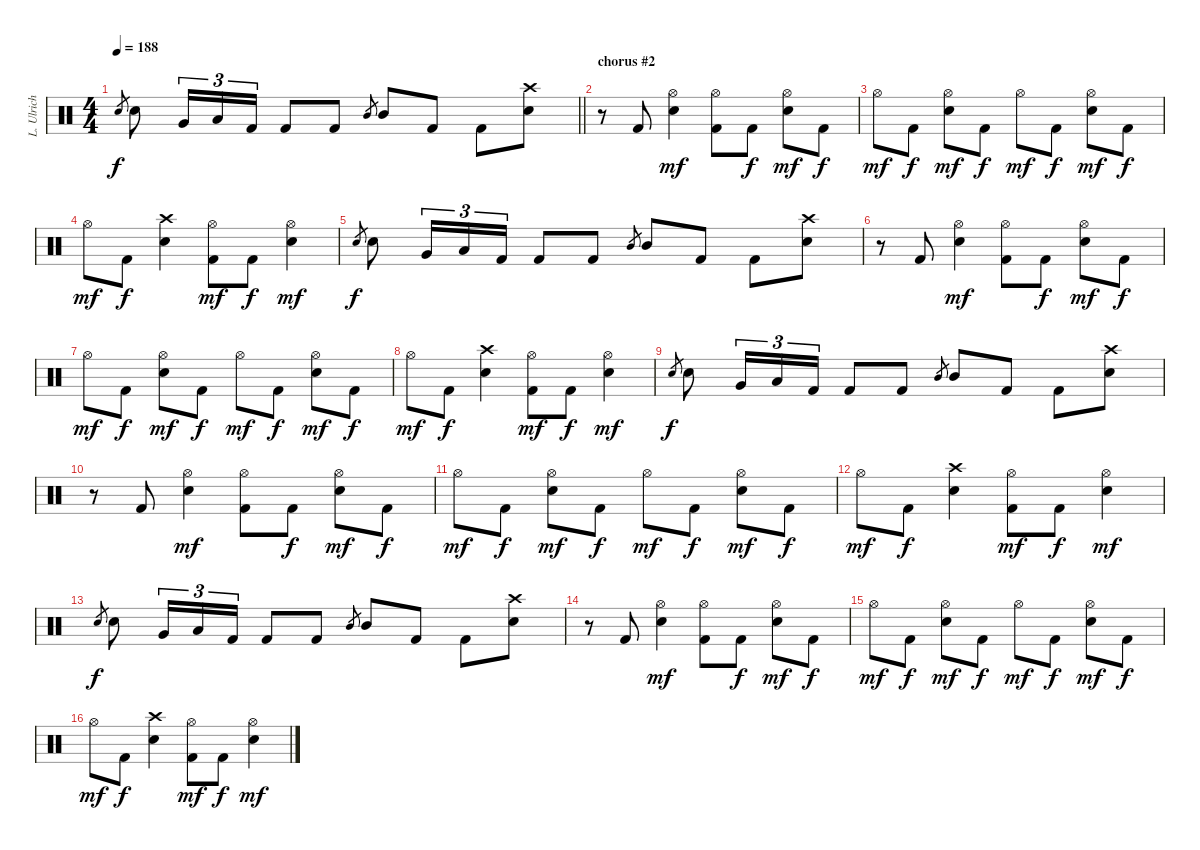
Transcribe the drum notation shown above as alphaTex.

\track ("L. Ulrich - Drums" "L. Ulrich ") {instrument percussion}
\staff {score}
\articulation defaults
\ts (4 4)
\tempo 188
\clef neutral
\barLineRight lightlight
\ks c "Snare (hit) 2".8{gr dy f} "Snare (hit) 2".8 "Very Low Tom (hit)".16{tu (3 2)} "Low Tom (hit)".16{tu (3 2)} "Kick (hit) 2".16{tu (3 2)} "Kick (hit) 2".8 "Kick (hit) 2".8 "Mid Tom (hit)".8{gr} "Mid Tom (hit)".8 "Kick (hit) 2".8 "Kick (hit) 2".8
("Crash high (hit)" "Snare (hit) 2").8 |
\section ("" "chorus #2")
r.8 "Kick (hit) 2".8 ("Hi-Hat (open)" "Snare (hit) 2").4{dy mf} ("Hi-Hat (open)" "Kick (hit) 2").8 "Kick (hit) 2".8{dy f} ("Hi-Hat (open)" "Snare (hit) 2").8{dy mf} "Kick (hit) 2".8{dy f} |
"Hi-Hat (open)".8{dy mf} "Kick (hit) 2".8{dy f} ("Hi-Hat (open)" "Snare (hit) 2").8{dy mf} "Kick (hit) 2".8{dy f} "Hi-Hat (open)".8{dy mf} "Kick (hit) 2".8{dy f} ("Hi-Hat (open)" "Snare (hit) 2").8{dy mf} "Kick (hit) 2".8{dy f} |
"Hi-Hat (open)".8{dy mf} "Kick (hit) 2".8{dy f} ("Crash high (hit)" "Snare (hit) 2").4 ("Hi-Hat (open)" "Kick (hit) 2").8{dy mf} "Kick (hit) 2".8{dy f} ("Hi-Hat (open)" "Snare (hit) 2").4{dy mf} |
"Snare (hit) 2".8{gr dy f} "Snare (hit) 2".8 "Very Low Tom (hit)".16{tu (3 2)} "Low Tom (hit)".16{tu (3 2)} "Kick (hit) 2".16{tu (3 2)} "Kick (hit) 2".8 "Kick (hit) 2".8 "Mid Tom (hit)".8{gr} "Mid Tom (hit)".8 "Kick (hit) 2".8 "Kick (hit) 2".8 ("Crash high (hit)" "Snare (hit) 2").8 |
r.8 "Kick (hit) 2".8 ("Hi-Hat (open)" "Snare (hit) 2").4{dy mf} ("Hi-Hat (open)" "Kick (hit) 2").8 "Kick (hit) 2".8{dy f} ("Hi-Hat (open)" "Snare (hit) 2").8{dy mf} "Kick (hit) 2".8{dy f} |
"Hi-Hat (open)".8{dy mf} "Kick (hit) 2".8{dy f} ("Hi-Hat (open)" "Snare (hit) 2").8{dy mf} "Kick (hit) 2".8{dy f} "Hi-Hat (open)".8{dy mf} "Kick (hit) 2".8{dy f} ("Hi-Hat (open)" "Snare (hit) 2").8{dy mf} "Kick (hit) 2".8{dy f} |
"Hi-Hat (open)".8{dy mf} "Kick (hit) 2".8{dy f} ("Crash high (hit)" "Snare (hit) 2").4 ("Hi-Hat (open)" "Kick (hit) 2").8{dy mf} "Kick (hit) 2".8{dy f} ("Hi-Hat (open)" "Snare (hit) 2").4{dy mf} |
"Snare (hit) 2".8{gr dy f} "Snare (hit) 2".8 "Very Low Tom (hit)".16{tu (3 2)} "Low Tom (hit)".16{tu (3 2)} "Kick (hit) 2".16{tu (3 2)} "Kick (hit) 2".8 "Kick (hit) 2".8 "Mid Tom (hit)".8{gr} "Mid Tom (hit)".8 "Kick (hit) 2".8 "Kick (hit) 2".8 ("Crash high (hit)" "Snare (hit) 2").8 |
r.8 "Kick (hit) 2".8 ("Hi-Hat (open)" "Snare (hit) 2").4{dy mf} ("Hi-Hat (open)" "Kick (hit) 2").8 "Kick (hit) 2".8{dy f} ("Hi-Hat (open)" "Snare (hit) 2").8{dy mf} "Kick (hit) 2".8{dy f} |
"Hi-Hat (open)".8{dy mf} "Kick (hit) 2".8{dy f} ("Hi-Hat (open)" "Snare (hit) 2").8{dy mf} "Kick (hit) 2".8{dy f} "Hi-Hat (open)".8{dy mf} "Kick (hit) 2".8{dy f} ("Hi-Hat (open)" "Snare (hit) 2").8{dy mf} "Kick (hit) 2".8{dy f} |
"Hi-Hat (open)".8{dy mf} "Kick (hit) 2".8{dy f} ("Crash high (hit)" "Snare (hit) 2").4 ("Hi-Hat (open)" "Kick (hit) 2").8{dy mf} "Kick (hit) 2".8{dy f} ("Hi-Hat (open)" "Snare (hit) 2").4{dy mf} |
"Snare (hit) 2".8{gr dy f} "Snare (hit) 2".8 "Very Low Tom (hit)".16{tu (3 2)} "Low Tom (hit)".16{tu (3 2)} "Kick (hit) 2".16{tu (3 2)} "Kick (hit) 2".8 "Kick (hit) 2".8 "Mid Tom (hit)".8{gr} "Mid Tom (hit)".8 "Kick (hit) 2".8 "Kick (hit) 2".8 ("Crash high (hit)" "Snare (hit) 2").8 |
r.8 "Kick (hit) 2".8 ("Hi-Hat (open)" "Snare (hit) 2").4{dy mf} ("Hi-Hat (open)" "Kick (hit) 2").8 "Kick (hit) 2".8{dy f} ("Hi-Hat (open)" "Snare (hit) 2").8{dy mf} "Kick (hit) 2".8{dy f} |
"Hi-Hat (open)".8{dy mf} "Kick (hit) 2".8{dy f} ("Hi-Hat (open)" "Snare (hit) 2").8{dy mf} "Kick (hit) 2".8{dy f} "Hi-Hat (open)".8{dy mf} "Kick (hit) 2".8{dy f} ("Hi-Hat (open)" "Snare (hit) 2").8{dy mf} "Kick (hit) 2".8{dy f} |
"Hi-Hat (open)".8{dy mf} "Kick (hit) 2".8{dy f} ("Crash high (hit)" "Snare (hit) 2").4 ("Hi-Hat (open)" "Kick (hit) 2").8{dy mf} "Kick (hit) 2".8{dy f} ("Hi-Hat (open)" "Snare (hit) 2").4{dy mf}
